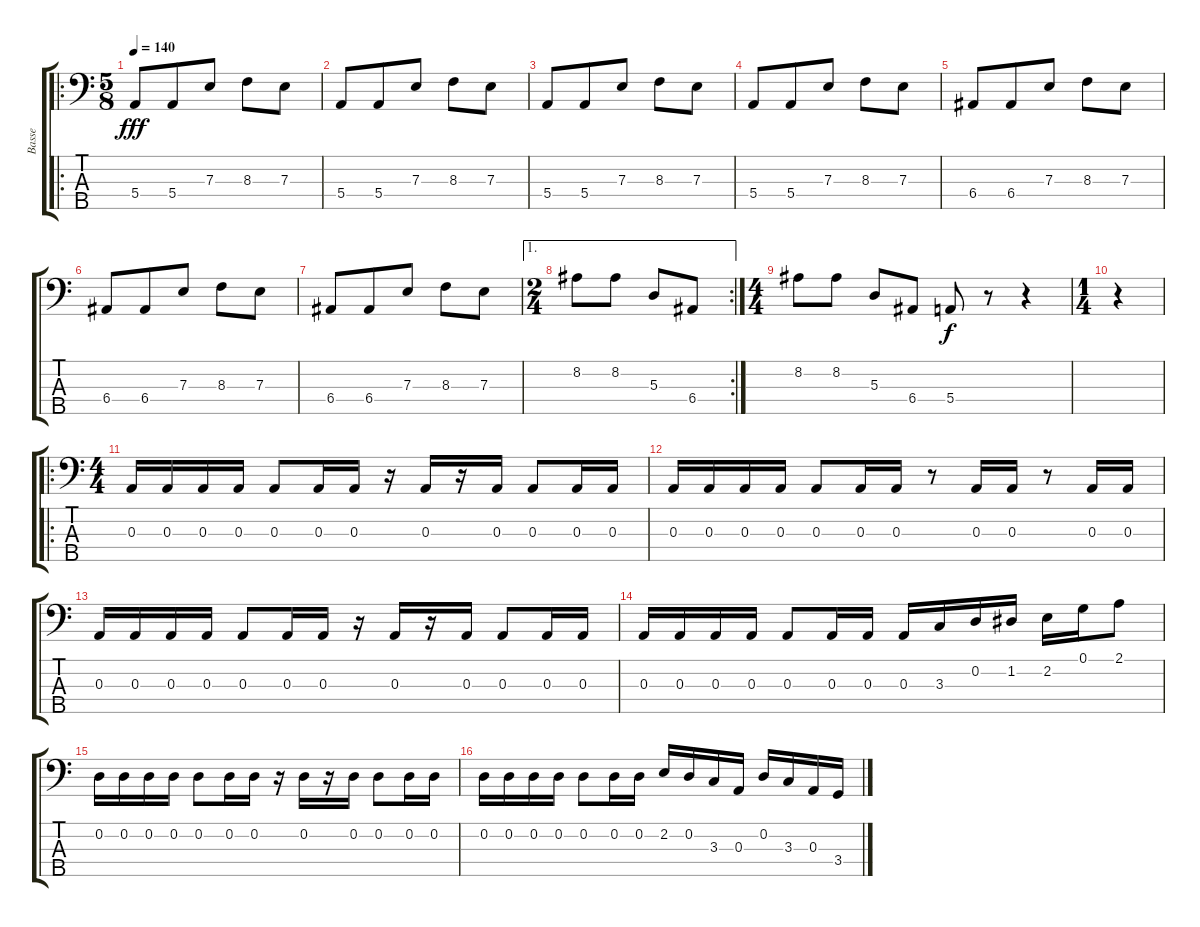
\track ("Basse" "Basse") {instrument electricbasspick}
\staff {score tabs}
\tuning (G2 D2 A1 E1 B0) {hide}
\ro
\ts (5 8)
\tempo 140
\clef f4
\ks c
5.4.8{dy fff} 5.4.8 7.3.8 8.3.8 7.3.8 |
5.4.8 5.4.8 7.3.8 8.3.8 7.3.8 |
5.4.8 5.4.8 7.3.8 8.3.8 7.3.8 |
5.4.8 5.4.8 7.3.8 8.3.8 7.3.8 |
6.4.8 6.4.8 7.3.8 8.3.8 7.3.8 |
6.4.8 6.4.8 7.3.8 8.3.8 7.3.8 |
6.4.8 6.4.8 7.3.8 8.3.8 7.3.8 |
\ae 1
\rc 2
\ts (2 4)
8.2.8 8.2.8 5.3.8 6.4.8 |
\ts (4 4)
8.2.8 8.2.8 5.3.8 6.4.8 5.4.8{dy f} r.8 r.4 |
\ts (1 4)
r.4 |
\ro
\ts (4 4)
0.3.16 0.3.16 0.3.16 0.3.16 0.3.8 0.3.16 0.3.16 r.16 0.3.16 r.16 0.3.16 0.3.8 0.3.16 0.3.16 |
0.3.16 0.3.16 0.3.16 0.3.16 0.3.8 0.3.16 0.3.16 r.8 0.3.16 0.3.16 r.8 0.3.16 0.3.16 |
0.3.16 0.3.16 0.3.16 0.3.16 0.3.8 0.3.16 0.3.16 r.16 0.3.16 r.16 0.3.16 0.3.8 0.3.16 0.3.16 |
0.3.16 0.3.16 0.3.16 0.3.16 0.3.8 0.3.16 0.3.16 0.3.16 3.3.16 0.2.16 1.2.16 2.2.16 0.1.16 2.1.8 |
0.2.16 0.2.16 0.2.16 0.2.16 0.2.8 0.2.16 0.2.16 r.16 0.2.16 r.16 0.2.16 0.2.8 0.2.16 0.2.16 |
0.2.16 0.2.16 0.2.16 0.2.16 0.2.8 0.2.16 0.2.16 2.2.16 0.2.16 3.3.16 0.3.16 0.2.16 3.3.16 0.3.16 3.4.16
